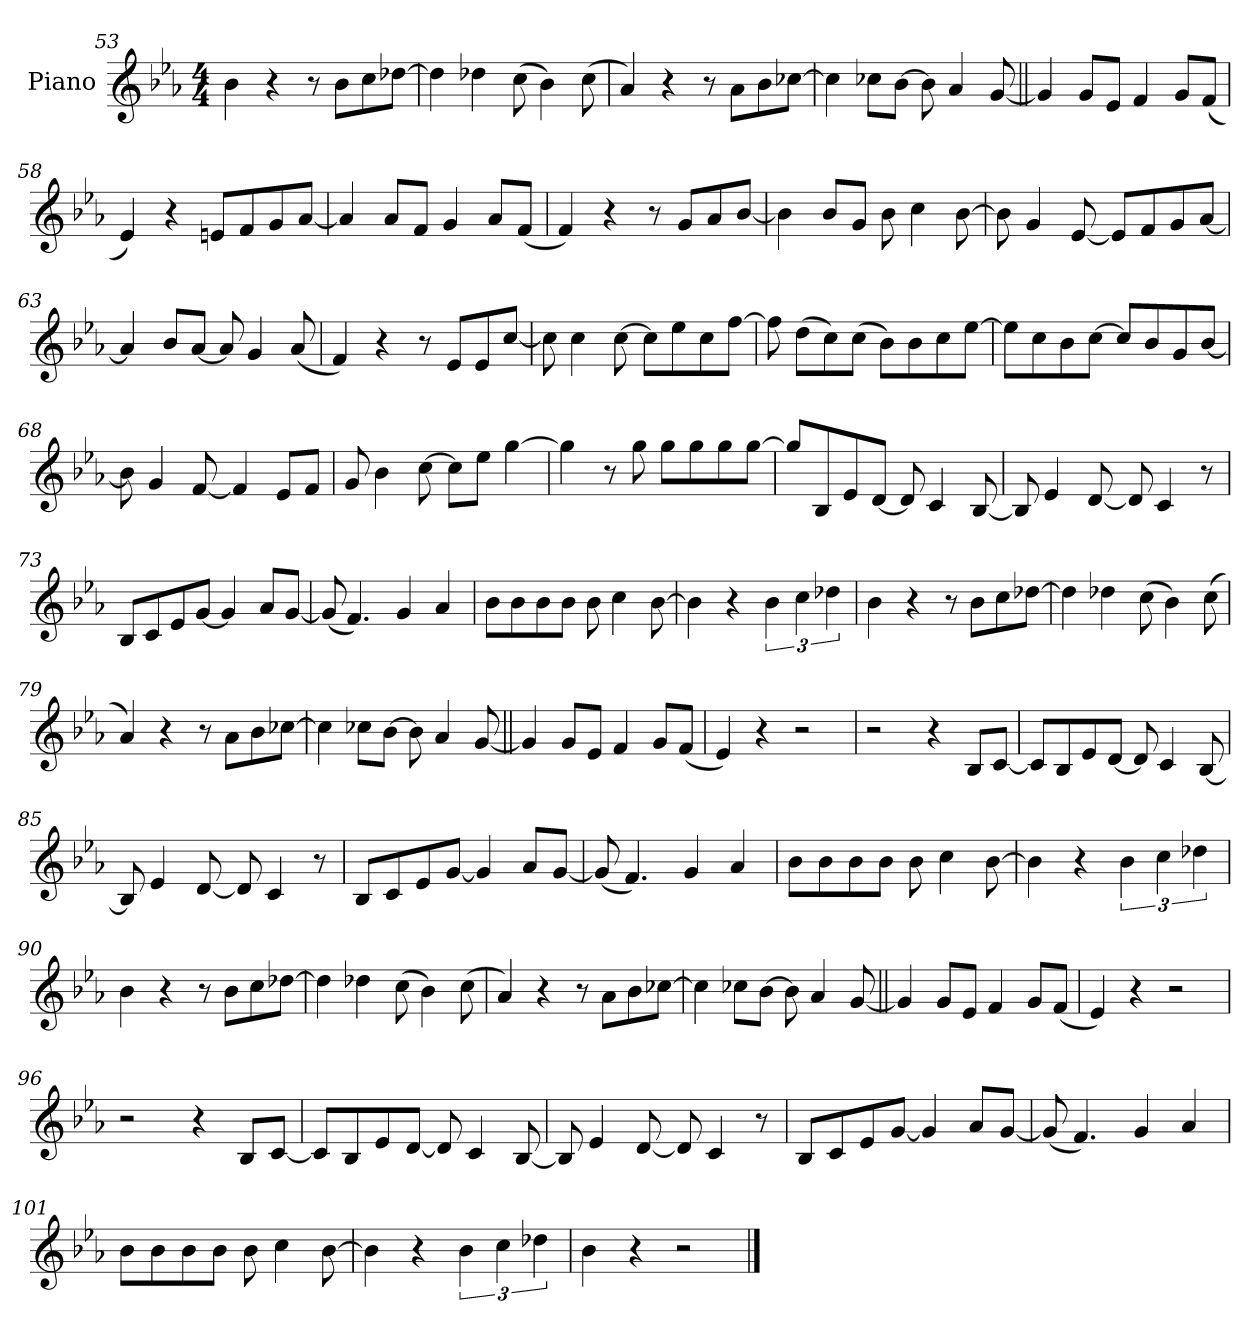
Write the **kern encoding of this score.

**kern
*part1
*staff1
*I"Piano
*I'Pno.
*clefG2
*k[b-e-a-]
*M4/4
=53
4b-
4r
8r
8b-L
8cc
[8dd-XJ
=54
4dd-]
4dd-X
(8cc
4b-)
(8cc
=55
4a-)
4r
8r
8a-L
8b-
[8cc-XJ
=56
4cc-]
8cc-XL
[8b-J
8b-]
4a-
[8g
=57||
4g]
8gL
8e-J
4f
8gL
(8fJ
=58
4e-)
4r
8enL
8f
8g
[8a-J
=59
4a-]
8a-L
8fJ
4g
8a-L
(8fJ
=60
4f)
4r
8r
8gL
8a-
[8b-J
=61
4b-]
8b-L
8gJ
8b-
4cc
[8b-
=62
8b-]
4g
[8e-
8e-L]
8f
8g
[8a-J
=63
4a-]
8b-L
[8a-J
8a-]
4g
(8a-
=64
4f)
4r
8r
8e-L
8e-
[8ccJ
=65
8cc]
4cc
[8cc
8ccL]
8ee-
8cc
[8ffJ
=66
8ff]
(8ddL
8cc)
(8ccJ
8b-L)
8b-
8cc
[8ee-J
=67
8ee-L]
8cc
8b-
[8ccJ
8ccL]
8b-
8g
[8b-J
=68
8b-]
4g
[8f
4f]
8e-L
8fJ
=69
8g
4b-
[8cc
8ccL]
8ee-J
[4gg
=70
4gg]
8r
8gg
8ggL
8gg
8gg
[8ggJ
=71
8ggL]
8B-
8e-
[8dJ
8d]
4c
[8B-
=72
8B-]
4e-
[8d
8d]
4c
8r
=73
8B-L
8c
8e-
[8gJ
4g]
8a-L
[8gJ
=74
(8g]
4.f)
4g
4a-
=75
8b-L
8b-
8b-
8b-J
8b-
4cc
[8b-
=76
4b-]
4r
6b-
6cc
6dd-X
=77
4b-
4r
8r
8b-L
8cc
[8dd-XJ
=78
4dd-]
4dd-X
(8cc
4b-)
(8cc
=79
4a-)
4r
8r
8a-L
8b-
[8cc-XJ
=80
4cc-]
8cc-XL
[8b-J
8b-]
4a-
[8g
=81||
4g]
8gL
8e-J
4f
8gL
(8fJ
=82
4e-)
4r
2r
=83
2r
4r
8B-L
[8cJ
=84
8cL]
8B-
8e-
[8dJ
8d]
4c
[8B-
=85
8B-]
4e-
[8d
8d]
4c
8r
=86
8B-L
8c
8e-
[8gJ
4g]
8a-L
[8gJ
=87
(8g]
4.f)
4g
4a-
=88
8b-L
8b-
8b-
8b-J
8b-
4cc
[8b-
=89
4b-]
4r
6b-
6cc
6dd-X
=90
4b-
4r
8r
8b-L
8cc
[8dd-XJ
=91
4dd-]
4dd-X
(8cc
4b-)
(8cc
=92
4a-)
4r
8r
8a-L
8b-
[8cc-XJ
=93
4cc-]
8cc-XL
[8b-J
8b-]
4a-
[8g
=94||
4g]
8gL
8e-J
4f
8gL
(8fJ
=95
4e-)
4r
2r
=96
2r
4r
8B-L
[8cJ
=97
8cL]
8B-
8e-
[8dJ
8d]
4c
[8B-
=98
8B-]
4e-
[8d
8d]
4c
8r
=99
8B-L
8c
8e-
[8gJ
4g]
8a-L
[8gJ
=100
(8g]
4.f)
4g
4a-
=101
8b-L
8b-
8b-
8b-J
8b-
4cc
[8b-
=102
4b-]
4r
6b-
6cc
6dd-X
=103
4b-
4r
2r
==
*-
